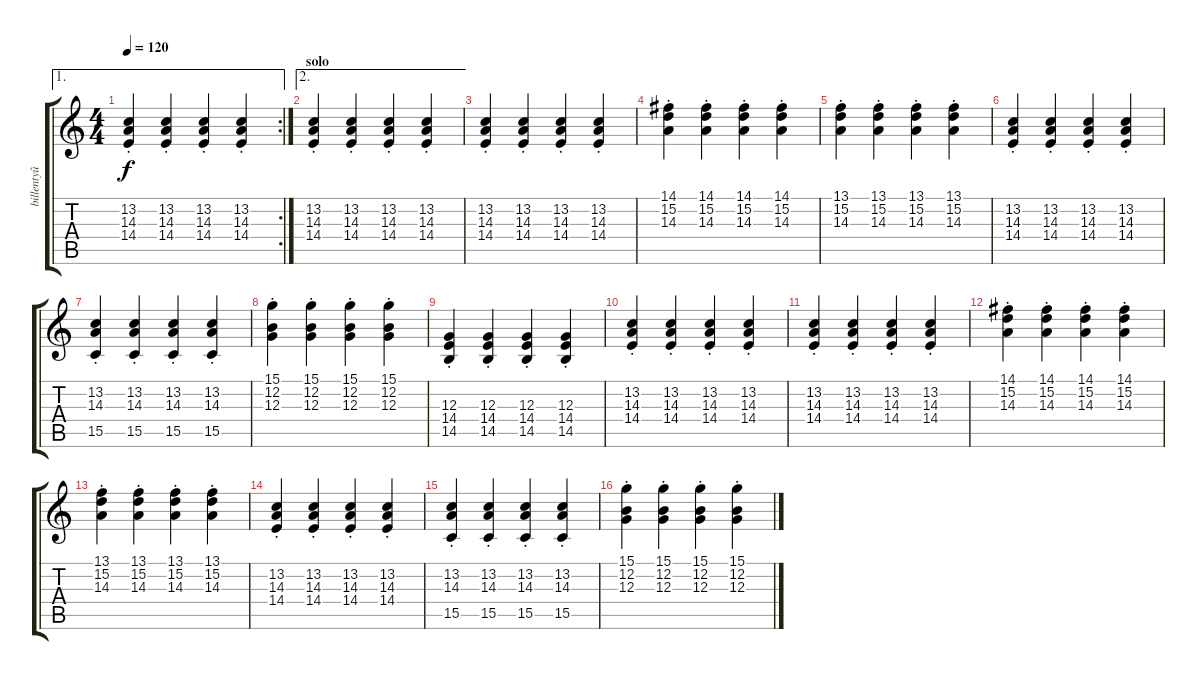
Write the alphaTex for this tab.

\track ("billentyû I." "billentyû ") {instrument tremolostrings}
\staff {score tabs}
\tuning (E4 B3 G3 D3 A2 E2) {hide}
\ae 1
\rc 2
\ts (4 4)
\tempo 120
\clef g2
\ks c
(13.2{st} 14.3{st} 14.4{st}).4{dy f} (13.2{st} 14.3{st} 14.4{st}).4 (13.2{st} 14.3{st} 14.4{st}).4 (13.2{st} 14.3{st} 14.4{st}).4 |
\ae 2
\section ("" "solo")
(13.2{st} 14.3{st} 14.4{st}).4 (13.2{st} 14.3{st} 14.4{st}).4 (13.2{st} 14.3{st} 14.4{st}).4 (13.2{st} 14.3{st} 14.4{st}).4 |
(13.2{st} 14.3{st} 14.4{st}).4 (13.2{st} 14.3{st} 14.4{st}).4 (13.2{st} 14.3{st} 14.4{st}).4 (13.2{st} 14.3{st} 14.4{st}).4 |
(14.1{st} 15.2{st} 14.3{st}).4 (14.1{st} 15.2{st} 14.3{st}).4 (14.1{st} 15.2{st} 14.3{st}).4 (14.1{st} 15.2{st} 14.3{st}).4 |
(13.1{st} 15.2{st} 14.3{st}).4 (13.1{st} 15.2{st} 14.3{st}).4 (13.1{st} 15.2{st} 14.3{st}).4 (13.1{st} 15.2{st} 14.3{st}).4 |
(13.2{st} 14.3{st} 14.4{st}).4 (13.2{st} 14.3{st} 14.4{st}).4 (13.2{st} 14.3{st} 14.4{st}).4 (13.2{st} 14.3{st} 14.4{st}).4 |
(13.2{st} 14.3{st} 15.5{st}).4 (13.2{st} 14.3{st} 15.5{st}).4 (13.2{st} 14.3{st} 15.5{st}).4 (13.2{st} 14.3{st} 15.5{st}).4 |
(15.1{st} 12.2{st} 12.3{st}).4 (15.1{st} 12.2{st} 12.3{st}).4 (15.1{st} 12.2{st} 12.3{st}).4 (15.1{st} 12.2{st} 12.3{st}).4 |
(12.3{st} 14.4{st} 14.5{st}).4 (12.3{st} 14.4{st} 14.5{st}).4 (12.3{st} 14.4{st} 14.5{st}).4 (12.3{st} 14.4{st} 14.5{st}).4 |
(13.2{st} 14.3{st} 14.4{st}).4 (13.2{st} 14.3{st} 14.4{st}).4 (13.2{st} 14.3{st} 14.4{st}).4 (13.2{st} 14.3{st} 14.4{st}).4 |
(13.2{st} 14.3{st} 14.4{st}).4 (13.2{st} 14.3{st} 14.4{st}).4 (13.2{st} 14.3{st} 14.4{st}).4 (13.2{st} 14.3{st} 14.4{st}).4 |
(14.1{st} 15.2{st} 14.3{st}).4 (14.1{st} 15.2{st} 14.3{st}).4 (14.1{st} 15.2{st} 14.3{st}).4 (14.1{st} 15.2{st} 14.3{st}).4 |
(13.1{st} 15.2{st} 14.3{st}).4 (13.1{st} 15.2{st} 14.3{st}).4 (13.1{st} 15.2{st} 14.3{st}).4 (13.1{st} 15.2{st} 14.3{st}).4 |
(13.2{st} 14.3{st} 14.4{st}).4 (13.2{st} 14.3{st} 14.4{st}).4 (13.2{st} 14.3{st} 14.4{st}).4 (13.2{st} 14.3{st} 14.4{st}).4 |
(13.2{st} 14.3{st} 15.5{st}).4 (13.2{st} 14.3{st} 15.5{st}).4 (13.2{st} 14.3{st} 15.5{st}).4 (13.2{st} 14.3{st} 15.5{st}).4 |
(15.1{st} 12.2{st} 12.3{st}).4 (15.1{st} 12.2{st} 12.3{st}).4 (15.1{st} 12.2{st} 12.3{st}).4 (15.1{st} 12.2{st} 12.3{st}).4
